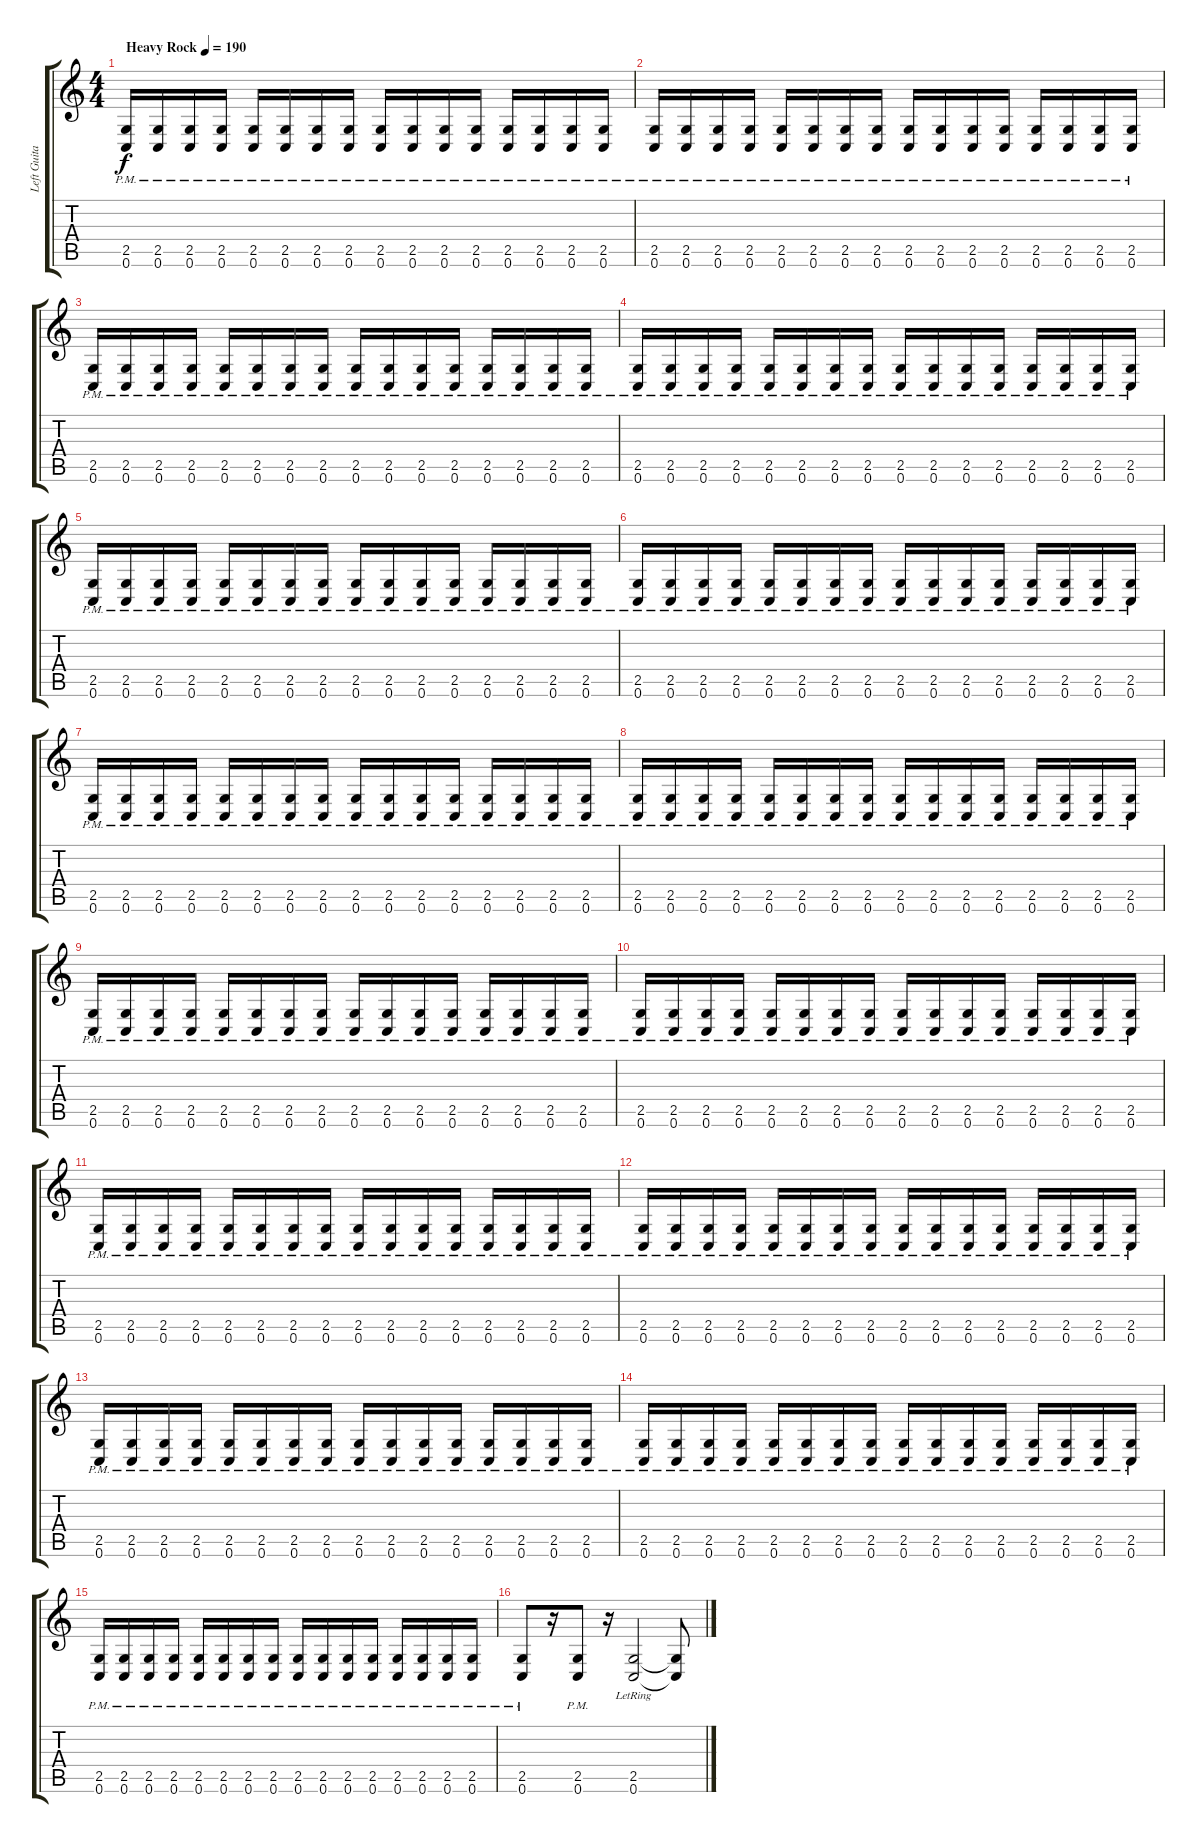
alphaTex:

\track ("Left Guitar" "Left Guita") {instrument distortionguitar}
\staff {score tabs}
\tuning (C4 G3 Eb3 Bb2 F2 C2) {hide}
\ts (4 4)
\tempo (190 "Heavy Rock")
\clef g2
\ks c
(2.5{pm} 0.6{pm}).16{dy f instrument distortionguitar} (2.5{pm} 0.6{pm}).16 (2.5{pm} 0.6{pm}).16 (2.5{pm} 0.6{pm}).16 (2.5{pm} 0.6{pm}).16 (2.5{pm} 0.6{pm}).16 (2.5{pm} 0.6{pm}).16 (2.5{pm} 0.6{pm}).16 (2.5{pm} 0.6{pm}).16 (2.5{pm} 0.6{pm}).16 (2.5{pm} 0.6{pm}).16 (2.5{pm} 0.6{pm}).16 (2.5{pm} 0.6{pm}).16 (2.5{pm} 0.6{pm}).16 (2.5{pm} 0.6{pm}).16 (2.5{pm} 0.6{pm}).16 |
(2.5{pm} 0.6{pm}).16 (2.5{pm} 0.6{pm}).16 (2.5{pm} 0.6{pm}).16 (2.5{pm} 0.6{pm}).16 (2.5{pm} 0.6{pm}).16 (2.5{pm} 0.6{pm}).16 (2.5{pm} 0.6{pm}).16 (2.5{pm} 0.6{pm}).16 (2.5{pm} 0.6{pm}).16 (2.5{pm} 0.6{pm}).16 (2.5{pm} 0.6{pm}).16 (2.5{pm} 0.6{pm}).16 (2.5{pm} 0.6{pm}).16 (2.5{pm} 0.6{pm}).16 (2.5{pm} 0.6{pm}).16 (2.5{pm} 0.6{pm}).16 |
(2.5{pm} 0.6{pm}).16 (2.5{pm} 0.6{pm}).16 (2.5{pm} 0.6{pm}).16 (2.5{pm} 0.6{pm}).16 (2.5{pm} 0.6{pm}).16 (2.5{pm} 0.6{pm}).16 (2.5{pm} 0.6{pm}).16 (2.5{pm} 0.6{pm}).16 (2.5{pm} 0.6{pm}).16 (2.5{pm} 0.6{pm}).16 (2.5{pm} 0.6{pm}).16 (2.5{pm} 0.6{pm}).16 (2.5{pm} 0.6{pm}).16 (2.5{pm} 0.6{pm}).16 (2.5{pm} 0.6{pm}).16 (2.5{pm} 0.6{pm}).16 |
(2.5{pm} 0.6{pm}).16 (2.5{pm} 0.6{pm}).16 (2.5{pm} 0.6{pm}).16 (2.5{pm} 0.6{pm}).16 (2.5{pm} 0.6{pm}).16 (2.5{pm} 0.6).16 (2.5{pm} 0.6{pm}).16 (2.5{pm} 0.6{pm}).16 (2.5{pm} 0.6{pm}).16 (2.5{pm} 0.6{pm}).16 (2.5{pm} 0.6{pm}).16 (2.5{pm} 0.6{pm}).16 (2.5{pm} 0.6{pm}).16 (2.5{pm} 0.6{pm}).16 (2.5{pm} 0.6{pm}).16 (2.5{pm} 0.6{pm}).16 |
(2.5{pm} 0.6{pm}).16 (2.5{pm} 0.6{pm}).16 (2.5{pm} 0.6{pm}).16 (2.5{pm} 0.6{pm}).16 (2.5{pm} 0.6{pm}).16 (2.5{pm} 0.6{pm}).16 (2.5{pm} 0.6{pm}).16 (2.5{pm} 0.6{pm}).16 (2.5{pm} 0.6{pm}).16 (2.5{pm} 0.6{pm}).16 (2.5{pm} 0.6{pm}).16 (2.5{pm} 0.6{pm}).16 (2.5{pm} 0.6{pm}).16 (2.5{pm} 0.6{pm}).16 (2.5{pm} 0.6{pm}).16 (2.5{pm} 0.6{pm}).16 |
(2.5{pm} 0.6{pm}).16 (2.5{pm} 0.6{pm}).16 (2.5{pm} 0.6{pm}).16 (2.5{pm} 0.6{pm}).16 (2.5{pm} 0.6{pm}).16 (2.5{pm} 0.6{pm}).16 (2.5{pm} 0.6{pm}).16 (2.5{pm} 0.6{pm}).16 (2.5{pm} 0.6{pm}).16 (2.5{pm} 0.6{pm}).16 (2.5{pm} 0.6{pm}).16 (2.5{pm} 0.6{pm}).16 (2.5{pm} 0.6{pm}).16 (2.5{pm} 0.6{pm}).16 (2.5{pm} 0.6{pm}).16 (2.5{pm} 0.6{pm}).16 |
(2.5{pm} 0.6{pm}).16 (2.5{pm} 0.6{pm}).16 (2.5{pm} 0.6{pm}).16 (2.5{pm} 0.6{pm}).16 (2.5{pm} 0.6{pm}).16 (2.5{pm} 0.6{pm}).16 (2.5{pm} 0.6{pm}).16 (2.5{pm} 0.6{pm}).16 (2.5{pm} 0.6{pm}).16 (2.5{pm} 0.6{pm}).16 (2.5{pm} 0.6{pm}).16 (2.5{pm} 0.6{pm}).16 (2.5{pm} 0.6{pm}).16 (2.5{pm} 0.6{pm}).16 (2.5{pm} 0.6{pm}).16 (2.5{pm} 0.6{pm}).16 |
(2.5{pm} 0.6{pm}).16 (2.5{pm} 0.6{pm}).16 (2.5{pm} 0.6{pm}).16 (2.5{pm} 0.6{pm}).16 (2.5{pm} 0.6{pm}).16 (2.5{pm} 0.6{pm}).16 (2.5{pm} 0.6{pm}).16 (2.5{pm} 0.6{pm}).16 (2.5{pm} 0.6{pm}).16 (2.5{pm} 0.6{pm}).16 (2.5{pm} 0.6{pm}).16 (2.5{pm} 0.6{pm}).16 (2.5{pm} 0.6{pm}).16 (2.5{pm} 0.6{pm}).16 (2.5{pm} 0.6{pm}).16 (2.5{pm} 0.6{pm}).16 |
(2.5{pm} 0.6{pm}).16 (2.5{pm} 0.6{pm}).16 (2.5{pm} 0.6{pm}).16 (2.5{pm} 0.6{pm}).16 (2.5{pm} 0.6{pm}).16 (2.5{pm} 0.6{pm}).16 (2.5{pm} 0.6{pm}).16 (2.5{pm} 0.6{pm}).16 (2.5{pm} 0.6{pm}).16 (2.5{pm} 0.6{pm}).16 (2.5{pm} 0.6{pm}).16 (2.5{pm} 0.6{pm}).16 (2.5{pm} 0.6{pm}).16 (2.5{pm} 0.6{pm}).16 (2.5{pm} 0.6{pm}).16 (2.5{pm} 0.6{pm}).16 |
(2.5{pm} 0.6{pm}).16 (2.5{pm} 0.6{pm}).16 (2.5{pm} 0.6{pm}).16 (2.5{pm} 0.6{pm}).16 (2.5{pm} 0.6{pm}).16 (2.5{pm} 0.6{pm}).16 (2.5{pm} 0.6{pm}).16 (2.5{pm} 0.6{pm}).16 (2.5{pm} 0.6{pm}).16 (2.5{pm} 0.6{pm}).16 (2.5{pm} 0.6{pm}).16 (2.5{pm} 0.6{pm}).16 (2.5{pm} 0.6{pm}).16 (2.5{pm} 0.6{pm}).16 (2.5{pm} 0.6{pm}).16 (2.5{pm} 0.6{pm}).16 |
(2.5{pm} 0.6{pm}).16 (2.5{pm} 0.6{pm}).16 (2.5{pm} 0.6{pm}).16 (2.5{pm} 0.6{pm}).16 (2.5{pm} 0.6{pm}).16 (2.5{pm} 0.6{pm}).16 (2.5{pm} 0.6{pm}).16 (2.5{pm} 0.6{pm}).16 (2.5{pm} 0.6{pm}).16 (2.5{pm} 0.6{pm}).16 (2.5{pm} 0.6{pm}).16 (2.5{pm} 0.6{pm}).16 (2.5{pm} 0.6{pm}).16 (2.5{pm} 0.6{pm}).16 (2.5{pm} 0.6{pm}).16 (2.5{pm} 0.6{pm}).16 |
(2.5{pm} 0.6{pm}).16 (2.5{pm} 0.6{pm}).16 (2.5{pm} 0.6{pm}).16 (2.5{pm} 0.6{pm}).16 (2.5{pm} 0.6{pm}).16 (2.5{pm} 0.6{pm}).16 (2.5{pm} 0.6{pm}).16 (2.5{pm} 0.6{pm}).16 (2.5{pm} 0.6{pm}).16 (2.5{pm} 0.6{pm}).16 (2.5{pm} 0.6{pm}).16 (2.5{pm} 0.6{pm}).16 (2.5{pm} 0.6{pm}).16 (2.5{pm} 0.6{pm}).16 (2.5{pm} 0.6{pm}).16 (2.5{pm} 0.6{pm}).16 |
(2.5{pm} 0.6{pm}).16 (2.5{pm} 0.6{pm}).16 (2.5{pm} 0.6{pm}).16 (2.5{pm} 0.6{pm}).16 (2.5{pm} 0.6{pm}).16 (2.5{pm} 0.6{pm}).16 (2.5{pm} 0.6{pm}).16 (2.5{pm} 0.6{pm}).16 (2.5{pm} 0.6{pm}).16 (2.5{pm} 0.6{pm}).16 (2.5{pm} 0.6{pm}).16 (2.5{pm} 0.6{pm}).16 (2.5{pm} 0.6{pm}).16 (2.5{pm} 0.6{pm}).16 (2.5{pm} 0.6{pm}).16 (2.5{pm} 0.6{pm}).16 |
(2.5{pm} 0.6{pm}).16 (2.5{pm} 0.6{pm}).16 (2.5{pm} 0.6{pm}).16 (2.5{pm} 0.6{pm}).16 (2.5{pm} 0.6{pm}).16 (2.5{pm} 0.6{pm}).16 (2.5{pm} 0.6{pm}).16 (2.5{pm} 0.6{pm}).16 (2.5{pm} 0.6{pm}).16 (2.5{pm} 0.6{pm}).16 (2.5{pm} 0.6{pm}).16 (2.5{pm} 0.6{pm}).16 (2.5{pm} 0.6{pm}).16 (2.5{pm} 0.6{pm}).16 (2.5{pm} 0.6{pm}).16 (2.5{pm} 0.6{pm}).16 |
(2.5{pm} 0.6{pm}).16 (2.5{pm} 0.6{pm}).16 (2.5{pm} 0.6{pm}).16 (2.5{pm} 0.6{pm}).16 (2.5{pm} 0.6{pm}).16 (2.5{pm} 0.6{pm}).16 (2.5{pm} 0.6{pm}).16 (2.5{pm} 0.6{pm}).16 (2.5{pm} 0.6{pm}).16 (2.5{pm} 0.6{pm}).16 (2.5{pm} 0.6{pm}).16 (2.5{pm} 0.6{pm}).16 (2.5{pm} 0.6{pm}).16 (2.5{pm} 0.6{pm}).16 (2.5{pm} 0.6{pm}).16 (2.5{pm} 0.6{pm}).16 |
(2.5{pm} 0.6{pm}).8 r.16 (2.5{pm} 0.6{pm}).8 r.16 (2.5{lr} 0.6).2 (2.5{t} 0.6{t}).8
